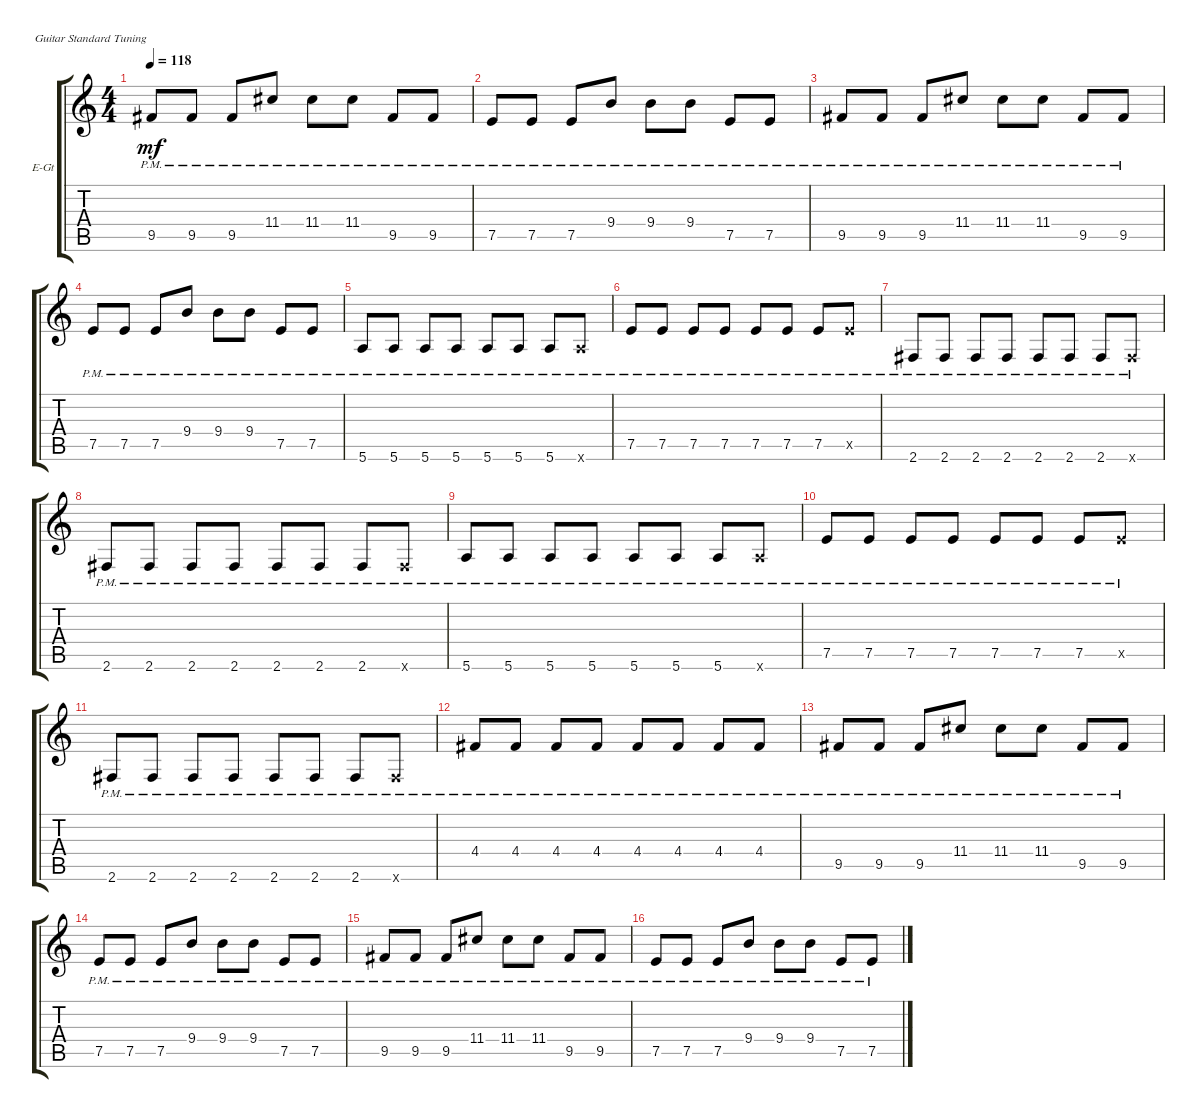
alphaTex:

\defaultSystemsLayout 4
\bracketExtendMode groupsimilarinstruments
\firstSystemTrackNameOrientation horizontal
\otherSystemsTrackNameOrientation horizontal
\track ("Electric Guitar" "E-Gt") {instrument electricguitarclean}
\staff {score tabs}
\tuning (E4 B3 G3 D3 A2 E2)
\ts (4 4)
\tempo 118
\clef g2
\ks c
9.5{pm}.8{dy mf} 9.5{pm}.8 9.5{pm}.8 11.4{pm}.8 11.4{pm}.8 11.4{pm}.8 9.5{pm}.8 9.5{pm}.8 |
7.5{pm}.8 7.5{pm}.8 7.5{pm}.8 9.4{pm}.8 9.4{pm}.8 9.4{pm}.8 7.5{pm}.8 7.5{pm}.8 |
9.5{pm}.8 9.5{pm}.8 9.5{pm}.8 11.4{pm}.8 11.4{pm}.8 11.4{pm}.8 9.5{pm}.8 9.5{pm}.8 |
7.5{pm}.8 7.5{pm}.8 7.5{pm}.8 9.4{pm}.8 9.4{pm}.8 9.4{pm}.8 7.5{pm}.8 7.5{pm}.8 |
5.6{pm}.8 5.6{pm}.8 5.6{pm}.8 5.6{pm}.8 5.6{pm}.8 5.6{pm}.8 5.6{pm}.8 5.6{pm x}.8 |
7.5{pm}.8 7.5{pm}.8 7.5{pm}.8 7.5{pm}.8 7.5{pm}.8 7.5{pm}.8 7.5{pm}.8 7.5{pm x}.8 |
2.6{pm}.8 2.6{pm}.8 2.6{pm}.8 2.6{pm}.8 2.6{pm}.8 2.6{pm}.8 2.6{pm}.8 2.6{pm x}.8 |
2.6{pm}.8 2.6{pm}.8 2.6{pm}.8 2.6{pm}.8 2.6{pm}.8 2.6{pm}.8 2.6{pm}.8 2.6{pm x}.8 |
5.6{pm}.8 5.6{pm}.8 5.6{pm}.8 5.6{pm}.8 5.6{pm}.8 5.6{pm}.8 5.6{pm}.8 5.6{pm x}.8 |
7.5{pm}.8 7.5{pm}.8 7.5{pm}.8 7.5{pm}.8 7.5{pm}.8 7.5{pm}.8 7.5{pm}.8 7.5{pm x}.8 |
2.6{pm}.8 2.6{pm}.8 2.6{pm}.8 2.6{pm}.8 2.6{pm}.8 2.6{pm}.8 2.6{pm}.8 2.6{pm x}.8 |
4.4{pm}.8 4.4{pm}.8 4.4{pm}.8 4.4{pm}.8 4.4{pm}.8 4.4{pm}.8 4.4{pm}.8 4.4{pm}.8 |
9.5{pm}.8 9.5{pm}.8 9.5{pm}.8 11.4{pm}.8 11.4{pm}.8 11.4{pm}.8 9.5{pm}.8 9.5{pm}.8 |
7.5{pm}.8 7.5{pm}.8 7.5{pm}.8 9.4{pm}.8 9.4{pm}.8 9.4{pm}.8 7.5{pm}.8 7.5{pm}.8 |
9.5{pm}.8 9.5{pm}.8 9.5{pm}.8 11.4{pm}.8 11.4{pm}.8 11.4{pm}.8 9.5{pm}.8 9.5{pm}.8 |
7.5{pm}.8 7.5{pm}.8 7.5{pm}.8 9.4{pm}.8 9.4{pm}.8 9.4{pm}.8 7.5{pm}.8 7.5{pm}.8
